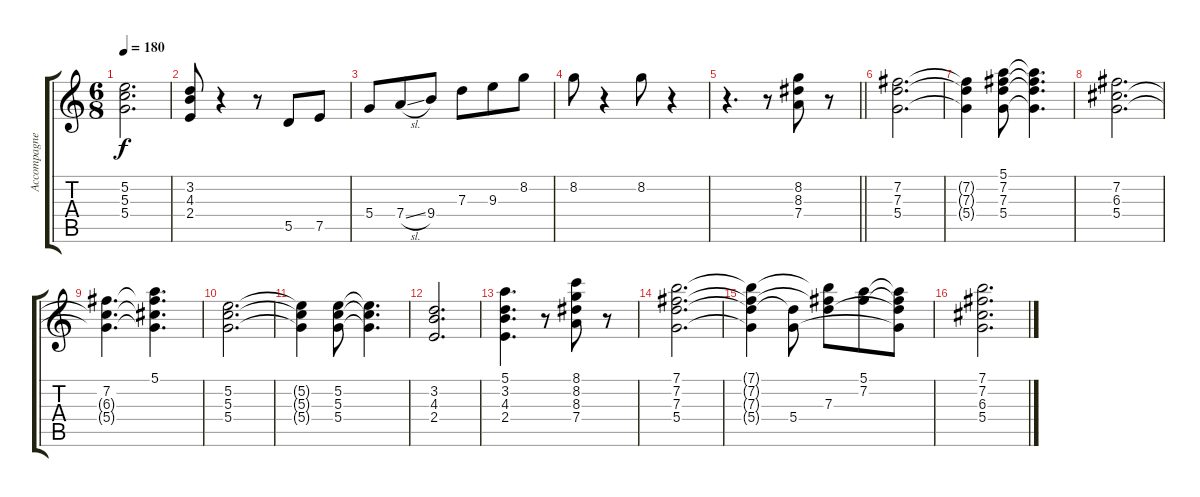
\track ("Accompagnement" "Accompagne") {instrument acousticguitarsteel}
\staff {score tabs}
\tuning (E4 B3 G3 D3 A2 E2) {hide}
\ts (6 8)
\tempo 180
\clef g2
\ks c
(5.2 5.3 5.4).2{d dy f} |
(3.2 4.3 2.4).8 r.4 r.8 5.5.8 7.5.8 |
5.4.8 7.4{sl}.8 9.4.8 7.3.8 9.3.8 8.2.8 |
8.2.8 r.4 8.2.8 r.4 |
\barLineRight lightlight
r.4{d} r.8 (8.2 8.3 7.4).8 r.8 |
(7.2 7.3 5.4).2{d} |
(7.2{t} 7.3{t} 5.4{t}).4 (5.1 7.2 7.3 5.4).8 (5.1{t} 7.2{t} 7.3{t} 5.4{t}).4{d} |
(7.2 6.3 5.4).2{d} |
(7.2 6.3{t} 5.4{t}).4{d} (5.1 7.2{t} 6.3{t} 5.4{t}).4{d} |
(5.2 5.3 5.4).2{d} |
(5.2{t} 5.3{t} 5.4{t}).4 (5.2 5.3 5.4).8 (5.2{t} 5.3{t} 5.4{t}).4{d} |
(3.2 4.3 2.4).2{d} |
(5.1 3.2 4.3 2.4).4{d} r.8 (8.1 8.2 8.3 7.4).8 r.8 |
(7.1 7.2 7.3 5.4).2{d} |
(7.1{t} 7.2{t} 7.3{t} 5.4{t}).4 (7.3{t} 5.4).8 (7.1{t} 7.2{t} 7.3).8 (5.1 7.2).8 (5.1{t} 7.2{t} 7.3{t} 5.4{t}).8 |
(7.1 7.2 6.3 5.4).2{d}
